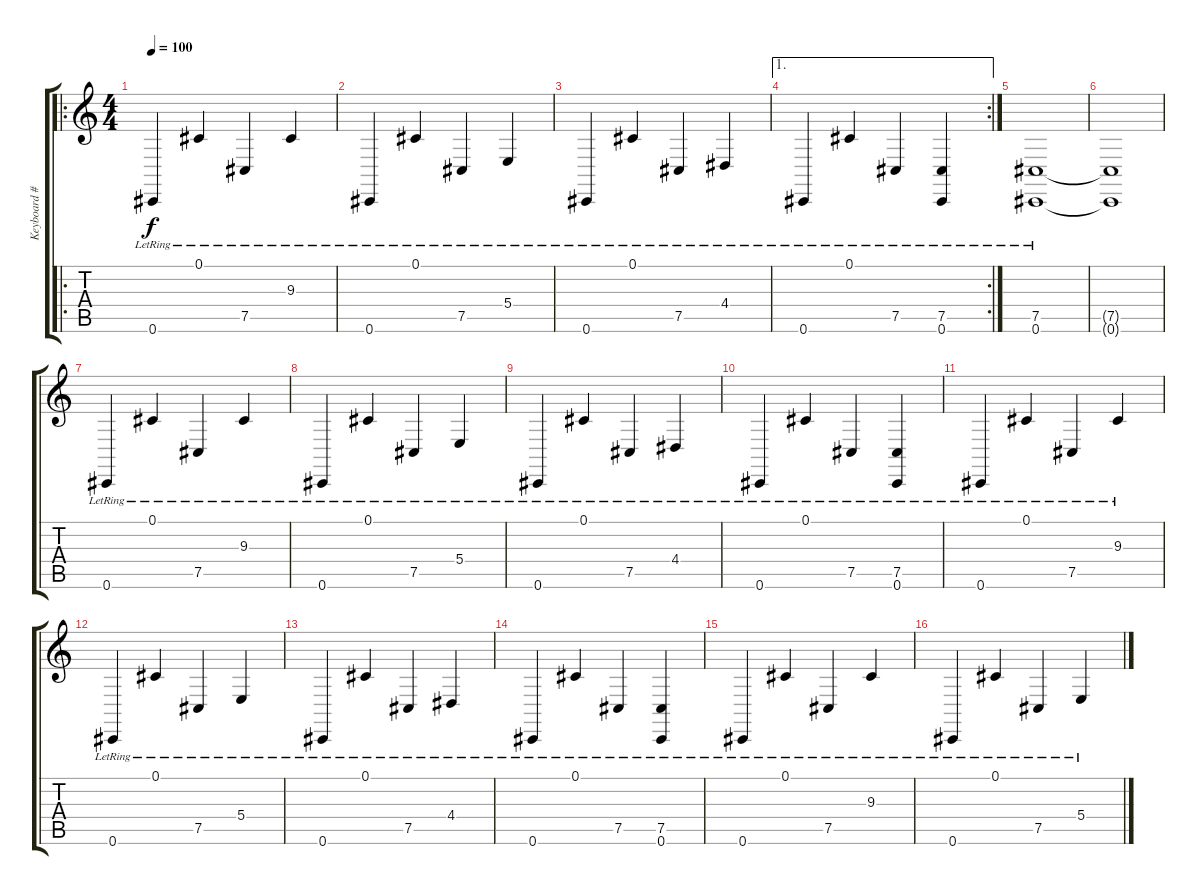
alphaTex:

\track ("Keyboard #1" "Keyboard #") {instrument tremolostrings}
\staff {score tabs}
\tuning (Db4 Ab3 E3 B2 Gb2 Db2) {hide}
\ro
\ts (4 4)
\tempo 100
\clef g2
\ks c
0.6{lr}.4{dy f instrument tremolostrings} 0.1{lr}.4 7.5{lr}.4 9.3{lr}.4 |
0.6{lr}.4 0.1{lr}.4 7.5{lr}.4 5.4{lr}.4 |
0.6{lr}.4 0.1{lr}.4 7.5{lr}.4 4.4{lr}.4 |
\ae 1
\rc 2
0.6{lr}.4 0.1{lr}.4 7.5{lr}.4 (7.5{lr} 0.6{lr}).4 |
(7.5{lr} 0.6{lr}).1 |
(7.5{t} 0.6{t}).1 |
0.6{lr}.4 0.1{lr}.4 7.5{lr}.4 9.3{lr}.4 |
0.6{lr}.4 0.1{lr}.4 7.5{lr}.4 5.4{lr}.4 |
0.6{lr}.4 0.1{lr}.4 7.5{lr}.4 4.4{lr}.4 |
0.6{lr}.4 0.1{lr}.4 7.5{lr}.4 (7.5{lr} 0.6{lr}).4 |
0.6{lr}.4 0.1{lr}.4 7.5{lr}.4 9.3{lr}.4 |
0.6{lr}.4 0.1{lr}.4 7.5{lr}.4 5.4{lr}.4 |
0.6{lr}.4 0.1{lr}.4 7.5{lr}.4 4.4{lr}.4 |
0.6{lr}.4 0.1{lr}.4 7.5{lr}.4 (7.5{lr} 0.6{lr}).4 |
0.6{lr}.4 0.1{lr}.4 7.5{lr}.4 9.3{lr}.4 |
0.6{lr}.4 0.1{lr}.4 7.5{lr}.4 5.4{lr}.4
